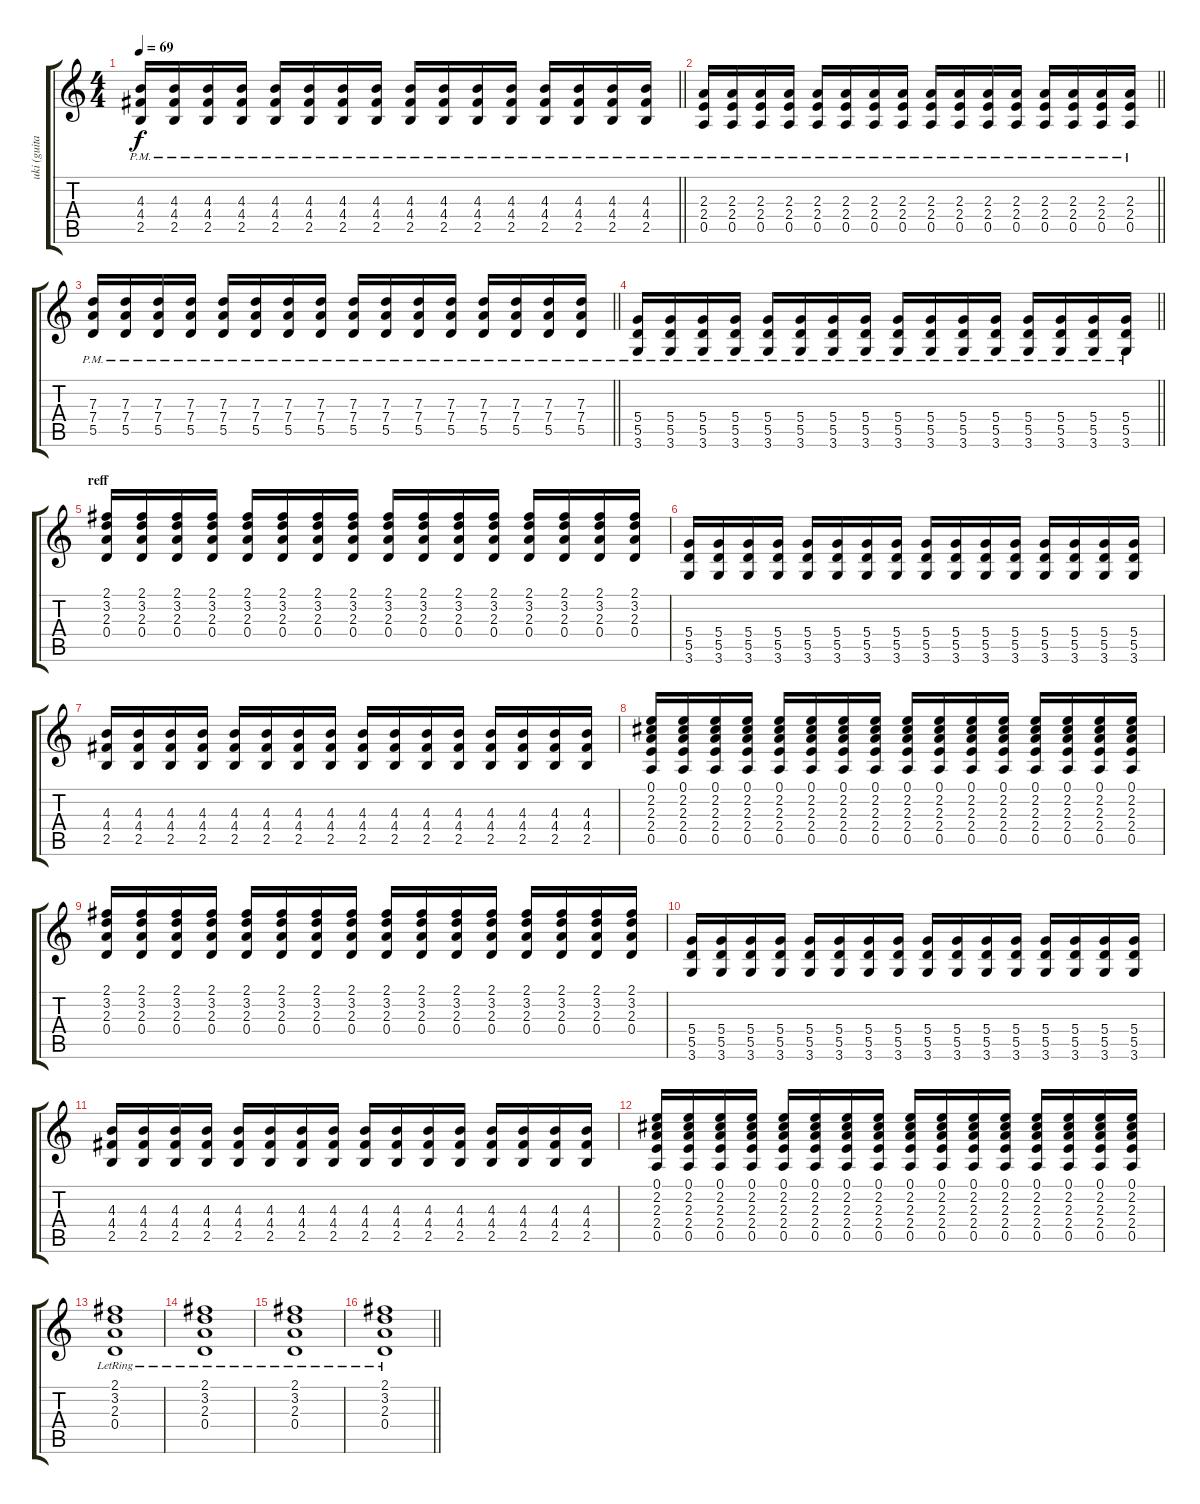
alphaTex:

\track ("uki (guitar)" "uki (guita") {instrument distortionguitar}
\staff {score tabs}
\tuning (E4 B3 G3 D3 A2 E2) {hide}
\ts (4 4)
\tempo 69
\clef g2
\barLineRight lightlight
\ks c
(4.3{pm} 4.4{pm} 2.5{pm}).16{dy f} (4.3{pm} 4.4{pm} 2.5{pm}).16 (4.3{pm} 4.4{pm} 2.5{pm}).16 (4.3{pm} 4.4{pm} 2.5{pm}).16 (4.3{pm} 4.4{pm} 2.5{pm}).16 (4.3{pm} 4.4{pm} 2.5{pm}).16 (4.3{pm} 4.4{pm} 2.5{pm}).16 (4.3{pm} 4.4{pm} 2.5{pm}).16 (4.3{pm} 4.4{pm} 2.5{pm}).16 (4.3{pm} 4.4{pm} 2.5{pm}).16 (4.3{pm} 4.4{pm} 2.5{pm}).16 (4.3{pm} 4.4{pm} 2.5{pm}).16 (4.3{pm} 4.4{pm} 2.5{pm}).16 (4.3{pm} 4.4{pm} 2.5{pm}).16 (4.3{pm} 4.4{pm} 2.5{pm}).16 (4.3{pm} 4.4{pm} 2.5{pm}).16 |
\barLineRight lightlight
(2.3{pm} 2.4{pm} 0.5{pm}).16 (2.3{pm} 2.4{pm} 0.5{pm}).16 (2.3{pm} 2.4{pm} 0.5{pm}).16 (2.3{pm} 2.4{pm} 0.5{pm}).16 (2.3{pm} 2.4{pm} 0.5{pm}).16 (2.3{pm} 2.4{pm} 0.5{pm}).16 (2.3{pm} 2.4{pm} 0.5{pm}).16 (2.3{pm} 2.4{pm} 0.5{pm}).16 (2.3{pm} 2.4{pm} 0.5{pm}).16 (2.3{pm} 2.4{pm} 0.5{pm}).16 (2.3{pm} 2.4{pm} 0.5{pm}).16 (2.3{pm} 2.4{pm} 0.5{pm}).16 (2.3{pm} 2.4{pm} 0.5{pm}).16 (2.3{pm} 2.4{pm} 0.5{pm}).16 (2.3{pm} 2.4{pm} 0.5{pm}).16 (2.3{pm} 2.4{pm} 0.5{pm}).16 |
\barLineRight lightlight
(7.3{pm} 7.4{pm} 5.5{pm}).16 (7.3{pm} 7.4{pm} 5.5{pm}).16 (7.3{pm} 7.4{pm} 5.5{pm}).16 (7.3{pm} 7.4{pm} 5.5{pm}).16 (7.3{pm} 7.4{pm} 5.5{pm}).16 (7.3{pm} 7.4{pm} 5.5{pm}).16 (7.3{pm} 7.4{pm} 5.5{pm}).16 (7.3{pm} 7.4{pm} 5.5{pm}).16 (7.3{pm} 7.4{pm} 5.5{pm}).16 (7.3{pm} 7.4{pm} 5.5{pm}).16 (7.3{pm} 7.4{pm} 5.5{pm}).16 (7.3{pm} 7.4{pm} 5.5{pm}).16 (7.3{pm} 7.4{pm} 5.5{pm}).16 (7.3{pm} 7.4{pm} 5.5{pm}).16 (7.3{pm} 7.4{pm} 5.5{pm}).16 (7.3{pm} 7.4{pm} 5.5{pm}).16 |
\barLineRight lightlight
(5.4{pm} 5.5{pm} 3.6{pm}).16 (5.4{pm} 5.5{pm} 3.6{pm}).16 (5.4{pm} 5.5{pm} 3.6{pm}).16 (5.4{pm} 5.5{pm} 3.6{pm}).16 (5.4{pm} 5.5{pm} 3.6{pm}).16 (5.4{pm} 5.5{pm} 3.6{pm}).16 (5.4{pm} 5.5{pm} 3.6{pm}).16 (5.4{pm} 5.5{pm} 3.6{pm}).16 (5.4{pm} 5.5{pm} 3.6{pm}).16 (5.4{pm} 5.5{pm} 3.6{pm}).16 (5.4{pm} 5.5{pm} 3.6{pm}).16 (5.4{pm} 5.5{pm} 3.6{pm}).16 (5.4{pm} 5.5{pm} 3.6{pm}).16 (5.4{pm} 5.5{pm} 3.6{pm}).16 (5.4{pm} 5.5{pm} 3.6{pm}).16 (5.4{pm} 5.5{pm} 3.6{pm}).16 |
\section ("" "reff")
(2.1 3.2 2.3 0.4).16 (2.1 3.2 2.3 0.4).16 (2.1 3.2 2.3 0.4).16 (2.1 3.2 2.3 0.4).16 (2.1 3.2 2.3 0.4).16 (2.1 3.2 2.3 0.4).16 (2.1 3.2 2.3 0.4).16 (2.1 3.2 2.3 0.4).16 (2.1 3.2 2.3 0.4).16 (2.1 3.2 2.3 0.4).16 (2.1 3.2 2.3 0.4).16 (2.1 3.2 2.3 0.4).16 (2.1 3.2 2.3 0.4).16 (2.1 3.2 2.3 0.4).16 (2.1 3.2 2.3 0.4).16 (2.1 3.2 2.3 0.4).16 |
(5.4 5.5 3.6).16 (5.4 5.5 3.6).16 (5.4 5.5 3.6).16 (5.4 5.5 3.6).16 (5.4 5.5 3.6).16 (5.4 5.5 3.6).16 (5.4 5.5 3.6).16 (5.4 5.5 3.6).16 (5.4 5.5 3.6).16 (5.4 5.5 3.6).16 (5.4 5.5 3.6).16 (5.4 5.5 3.6).16 (5.4 5.5 3.6).16 (5.4 5.5 3.6).16 (5.4 5.5 3.6).16 (5.4 5.5 3.6).16 |
(4.3 4.4 2.5).16 (4.3 4.4 2.5).16 (4.3 4.4 2.5).16 (4.3 4.4 2.5).16 (4.3 4.4 2.5).16 (4.3 4.4 2.5).16 (4.3 4.4 2.5).16 (4.3 4.4 2.5).16 (4.3 4.4 2.5).16 (4.3 4.4 2.5).16 (4.3 4.4 2.5).16 (4.3 4.4 2.5).16 (4.3 4.4 2.5).16 (4.3 4.4 2.5).16 (4.3 4.4 2.5).16 (4.3 4.4 2.5).16 |
(0.1 2.2 2.3 2.4 0.5).16 (0.1 2.2 2.3 2.4 0.5).16 (0.1 2.2 2.3 2.4 0.5).16 (0.1 2.2 2.3 2.4 0.5).16 (0.1 2.2 2.3 2.4 0.5).16 (0.1 2.2 2.3 2.4 0.5).16 (0.1 2.2 2.3 2.4 0.5).16 (0.1 2.2 2.3 2.4 0.5).16 (0.1 2.2 2.3 2.4 0.5).16 (0.1 2.2 2.3 2.4 0.5).16 (0.1 2.2 2.3 2.4 0.5).16 (0.1 2.2 2.3 2.4 0.5).16 (0.1 2.2 2.3 2.4 0.5).16 (0.1 2.2 2.3 2.4 0.5).16 (0.1 2.2 2.3 2.4 0.5).16 (0.1 2.2 2.3 2.4 0.5).16 |
(2.1 3.2 2.3 0.4).16 (2.1 3.2 2.3 0.4).16 (2.1 3.2 2.3 0.4).16 (2.1 3.2 2.3 0.4).16 (2.1 3.2 2.3 0.4).16 (2.1 3.2 2.3 0.4).16 (2.1 3.2 2.3 0.4).16 (2.1 3.2 2.3 0.4).16 (2.1 3.2 2.3 0.4).16 (2.1 3.2 2.3 0.4).16 (2.1 3.2 2.3 0.4).16 (2.1 3.2 2.3 0.4).16 (2.1 3.2 2.3 0.4).16 (2.1 3.2 2.3 0.4).16 (2.1 3.2 2.3 0.4).16 (2.1 3.2 2.3 0.4).16 |
(5.4 5.5 3.6).16 (5.4 5.5 3.6).16 (5.4 5.5 3.6).16 (5.4 5.5 3.6).16 (5.4 5.5 3.6).16 (5.4 5.5 3.6).16 (5.4 5.5 3.6).16 (5.4 5.5 3.6).16 (5.4 5.5 3.6).16 (5.4 5.5 3.6).16 (5.4 5.5 3.6).16 (5.4 5.5 3.6).16 (5.4 5.5 3.6).16 (5.4 5.5 3.6).16 (5.4 5.5 3.6).16 (5.4 5.5 3.6).16 |
(4.3 4.4 2.5).16 (4.3 4.4 2.5).16 (4.3 4.4 2.5).16 (4.3 4.4 2.5).16 (4.3 4.4 2.5).16 (4.3 4.4 2.5).16 (4.3 4.4 2.5).16 (4.3 4.4 2.5).16 (4.3 4.4 2.5).16 (4.3 4.4 2.5).16 (4.3 4.4 2.5).16 (4.3 4.4 2.5).16 (4.3 4.4 2.5).16 (4.3 4.4 2.5).16 (4.3 4.4 2.5).16 (4.3 4.4 2.5).16 |
(0.1 2.2 2.3 2.4 0.5).16 (0.1 2.2 2.3 2.4 0.5).16 (0.1 2.2 2.3 2.4 0.5).16 (0.1 2.2 2.3 2.4 0.5).16 (0.1 2.2 2.3 2.4 0.5).16 (0.1 2.2 2.3 2.4 0.5).16 (0.1 2.2 2.3 2.4 0.5).16 (0.1 2.2 2.3 2.4 0.5).16 (0.1 2.2 2.3 2.4 0.5).16 (0.1 2.2 2.3 2.4 0.5).16 (0.1 2.2 2.3 2.4 0.5).16 (0.1 2.2 2.3 2.4 0.5).16 (0.1 2.2 2.3 2.4 0.5).16 (0.1 2.2 2.3 2.4 0.5).16 (0.1 2.2 2.3 2.4 0.5).16 (0.1 2.2 2.3 2.4 0.5).16 |
(2.1{lr} 3.2 2.3 0.4).1 |
(2.1 3.2 2.3 0.4{lr}).1 |
(2.1 3.2 2.3 0.4{lr}).1 |
\barLineRight lightlight
(2.1 3.2 2.3 0.4{lr}).1
